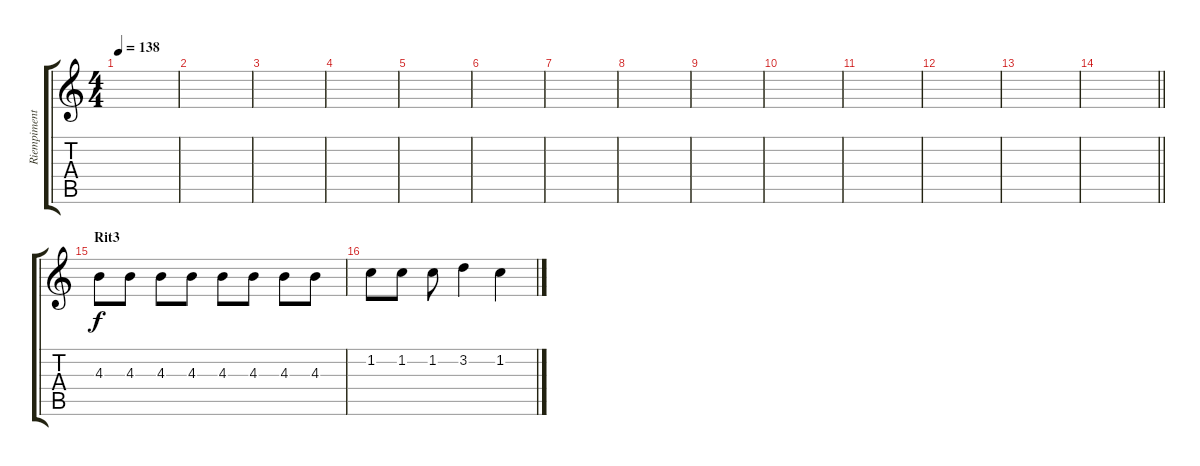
\track ("Riempimento" "Riempiment") {instrument distortionguitar}
\staff {score tabs}
\tuning (E4 B3 G3 D3 A2 E2) {hide}
\ts (4 4)
\tempo 138
\clef g2
\ks c
|
|
|
|
|
|
|
|
|
|
|
|
|
\barLineRight lightlight
|
\section ("" "Rit3")
4.3.8 4.3.8 4.3.8 4.3.8 4.3.8 4.3.8 4.3.8 4.3.8 |
1.2.8 1.2.8 1.2.8 3.2.4 1.2.4
